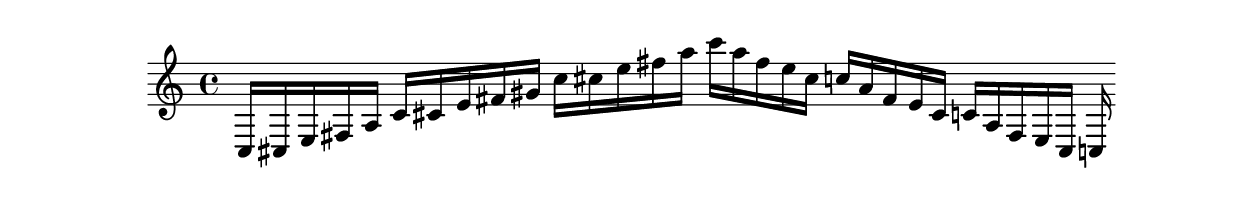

\new PianoStaff <<
\cadenzaOn
\new Staff = "right" {
\clef treble
    c16 [ cis e fis a ]
    c' [ cis' e' fis' gis' ]
    c'' [ cis'' e'' fis'' a'' ]
    c''' [ a'' fis'' e'' cis'' ]
    c'' [ a' fis' e' cis' ]
    c' [ a fis e cis ]
    c
}
>>
